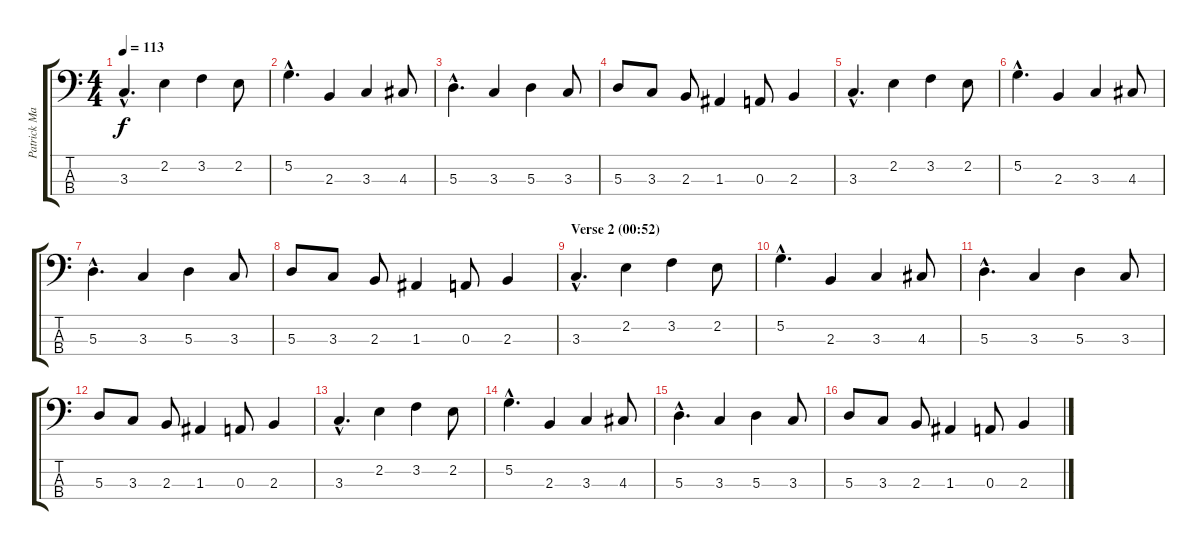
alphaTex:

\track ("Patrick Matthews" "Patrick Ma") {instrument electricbassfinger}
\staff {score tabs}
\tuning (G2 D2 A1 E1) {hide}
\ts (4 4)
\tempo 113
\clef f4
\ks c
3.3{hac}.4{d dy f} 2.2.4 3.2.4 2.2.8 |
5.2{hac}.4{d} 2.3.4 3.3.4 4.3.8 |
5.3{hac}.4{d} 3.3.4 5.3.4 3.3.8 |
5.3.8 3.3.8 2.3.8 1.3.4 0.3.8 2.3.4 |
3.3{hac}.4{d} 2.2.4 3.2.4 2.2.8 |
5.2{hac}.4{d} 2.3.4 3.3.4 4.3.8 |
5.3{hac}.4{d} 3.3.4 5.3.4 3.3.8 |
5.3.8 3.3.8 2.3.8 1.3.4 0.3.8 2.3.4 |
\section ("" "Verse 2 (00:52)")
3.3{hac}.4{d} 2.2.4 3.2.4 2.2.8 |
5.2{hac}.4{d} 2.3.4 3.3.4 4.3.8 |
5.3{hac}.4{d} 3.3.4 5.3.4 3.3.8 |
5.3.8 3.3.8 2.3.8 1.3.4 0.3.8 2.3.4 |
3.3{hac}.4{d} 2.2.4 3.2.4 2.2.8 |
5.2{hac}.4{d} 2.3.4 3.3.4 4.3.8 |
5.3{hac}.4{d} 3.3.4 5.3.4 3.3.8 |
5.3.8 3.3.8 2.3.8 1.3.4 0.3.8 2.3.4
